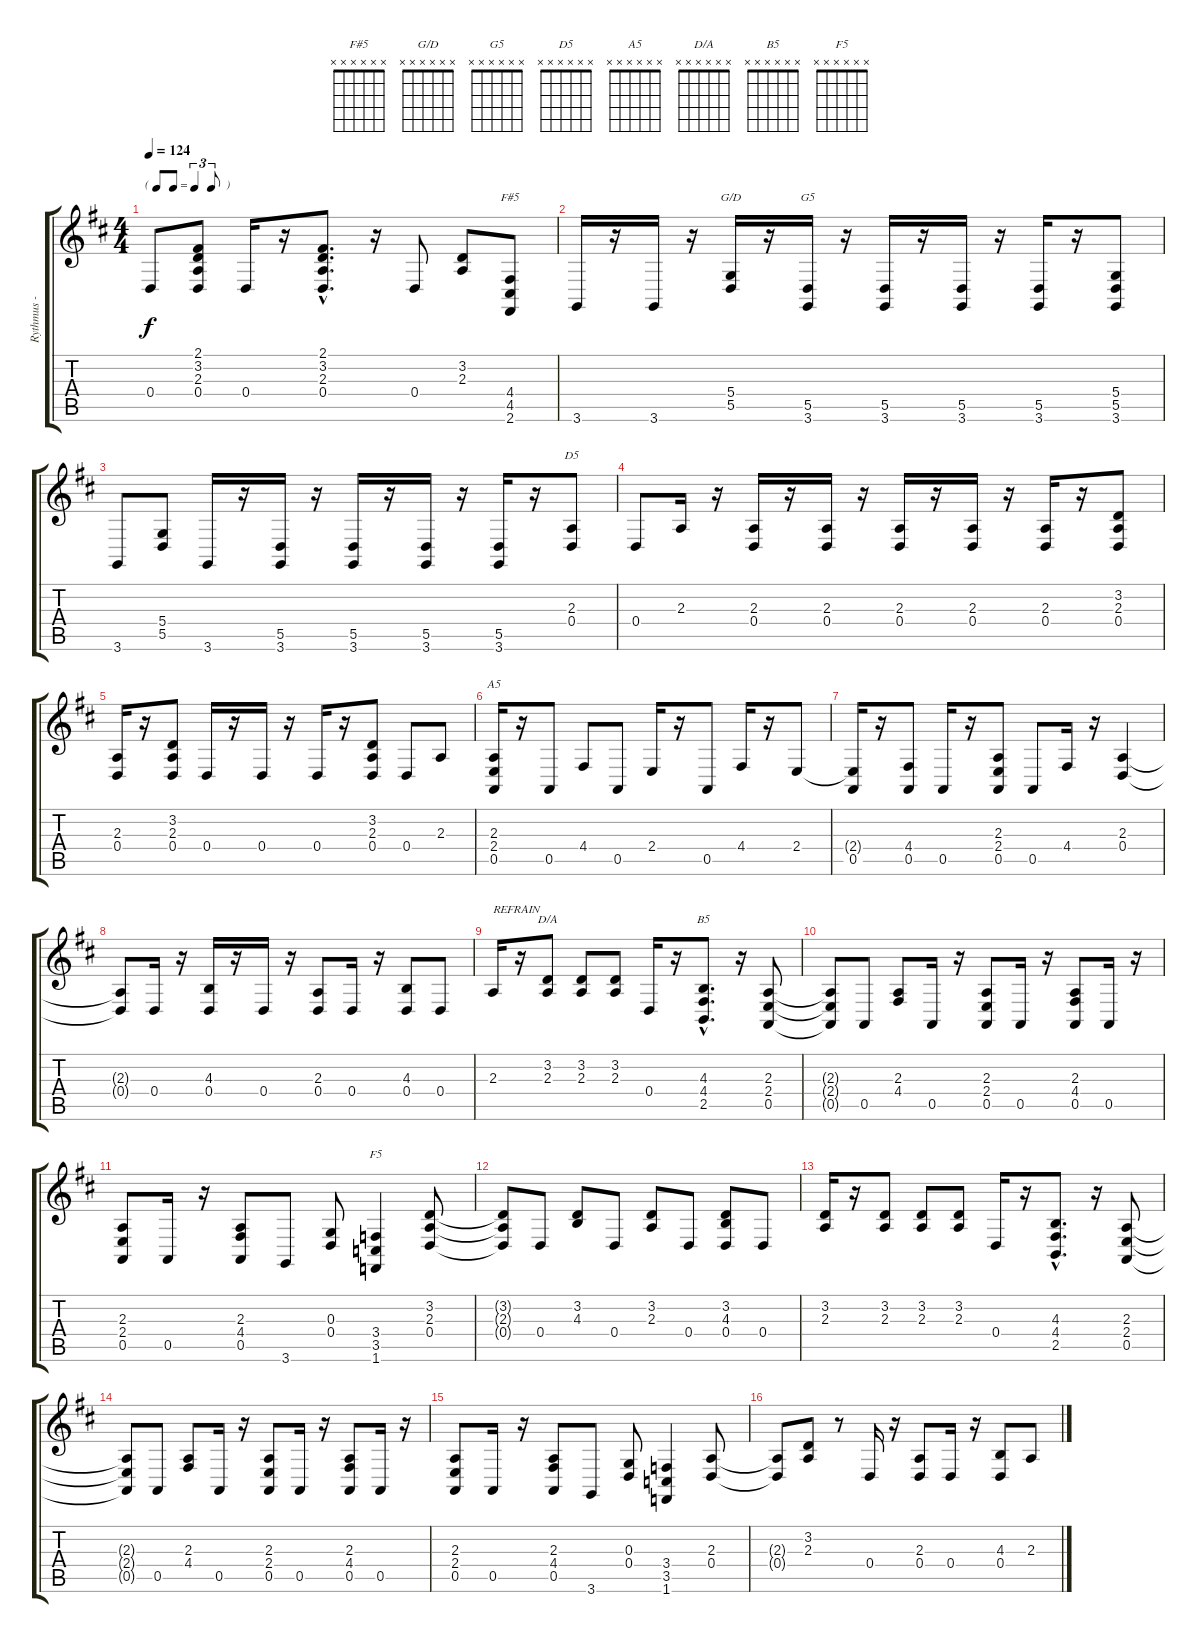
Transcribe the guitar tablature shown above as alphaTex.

\track ("Rythmus - Piano" "Rythmus - ") {instrument acousticgrandpiano}
\staff {score tabs}
\tuning (E4 B3 G3 D3 A2 E2) {hide}
\chord ("F#5" x x x x x x)
\chord ("G/D" x x x x x x)
\chord ("G5" x x x x x x)
\chord ("D5" x x x x x x)
\chord ("A5" x x x x x x)
\chord ("D/A" x x x x x x)
\chord ("B5" x x x x x x)
\chord ("F5" x x x x x x)
\ts (4 4)
\tf triplet8th
\tempo 124
\clef g2
\ks d
0.4.8{dy f} (2.1 3.2 2.3 0.4).8 0.4.16 r.16 (2.1{hac} 3.2{hac} 2.3{hac} 0.4{hac}).8{d} r.16 0.4.8 (3.2 2.3).8 (4.4 4.5 2.6).8{ch "F#5"} |
3.6.16 r.16 3.6.16 r.16 (5.4 5.5).16{ch "G/D"} r.16 (5.5 3.6).16{ch "G5"} r.16 (5.5 3.6).16 r.16 (5.5 3.6).16 r.16 (5.5 3.6).16 r.16 (5.4 5.5 3.6).8 |
3.6.8 (5.4 5.5).8 3.6.16 r.16 (5.5 3.6).16 r.16 (5.5 3.6).16 r.16 (5.5 3.6).16 r.16 (5.5 3.6).16 r.16 (2.3 0.4).8{ch "D5"} |
0.4.8 2.3.16 r.16 (2.3 0.4).16 r.16 (2.3 0.4).16 r.16 (2.3 0.4).16 r.16 (2.3 0.4).16 r.16 (2.3 0.4).16 r.16 (3.2 2.3 0.4).8 |
(2.3 0.4).16 r.16 (3.2 2.3 0.4).8 0.4.16 r.16 0.4.16 r.16 0.4.16 r.16 (3.2 2.3 0.4).8 0.4.8 2.3.8 |
(2.3 2.4 0.5).16{ch "A5"} r.16 0.5.8 4.4.8 0.5.8 2.4.16 r.16 0.5.8 4.4.16 r.16 2.4.8 |
(2.4{t} 0.5).16 r.16 (4.4 0.5).8 0.5.16 r.16 (2.3 2.4 0.5).8 0.5.8 4.4.16 r.16 (2.3 0.4).4 |
(2.3{t} 0.4{t}).8 0.4.16 r.16 (4.3 0.4).16 r.16 0.4.16 r.16 (2.3 0.4).8 0.4.16 r.16 (4.3 0.4).8 0.4.8 |
2.3.16{txt "REFRAIN"} r.16 (3.2 2.3).8{ch "D/A"} (3.2 2.3).8 (3.2 2.3).8 0.4.16 r.16 (4.3{hac} 4.4{hac} 2.5{hac}).8{d ch "B5"} r.16 (2.3 2.4 0.5).8 |
(2.3{t} 2.4{t} 0.5{t}).8 0.5.8 (2.3 4.4).8 0.5.16 r.16 (2.3 2.4 0.5).8 0.5.16 r.16 (2.3 4.4 0.5).8 0.5.16 r.16 |
(2.3 2.4 0.5).8 0.5.16 r.16 (2.3 4.4 0.5).8 3.6.8 (0.3 0.4).8 (3.4 3.5 1.6).4{ch "F5"} (3.2 2.3 0.4).8 |
(3.2{t} 2.3{t} 0.4{t}).8 0.4.8 (3.2 4.3).8 0.4.8 (3.2 2.3).8 0.4.8 (3.2 4.3 0.4).8 0.4.8 |
(3.2 2.3).16 r.16 (3.2 2.3).8 (3.2 2.3).8 (3.2 2.3).8 0.4.16 r.16 (4.3{hac} 4.4{hac} 2.5{hac}).8{d} r.16 (2.3 2.4 0.5).8 |
(2.3{t} 2.4{t} 0.5{t}).8 0.5.8 (2.3 4.4).8 0.5.16 r.16 (2.3 2.4 0.5).8 0.5.16 r.16 (2.3 4.4 0.5).8 0.5.16 r.16 |
(2.3 2.4 0.5).8 0.5.16 r.16 (2.3 4.4 0.5).8 3.6.8 (0.3 0.4).8 (3.4 3.5 1.6).4 (2.3 0.4).8 |
(2.3{t} 0.4{t}).8 (3.2 2.3).8 r.8 0.4.16 r.16 (2.3 0.4).8 0.4.16 r.16 (4.3 0.4).8 2.3.8
